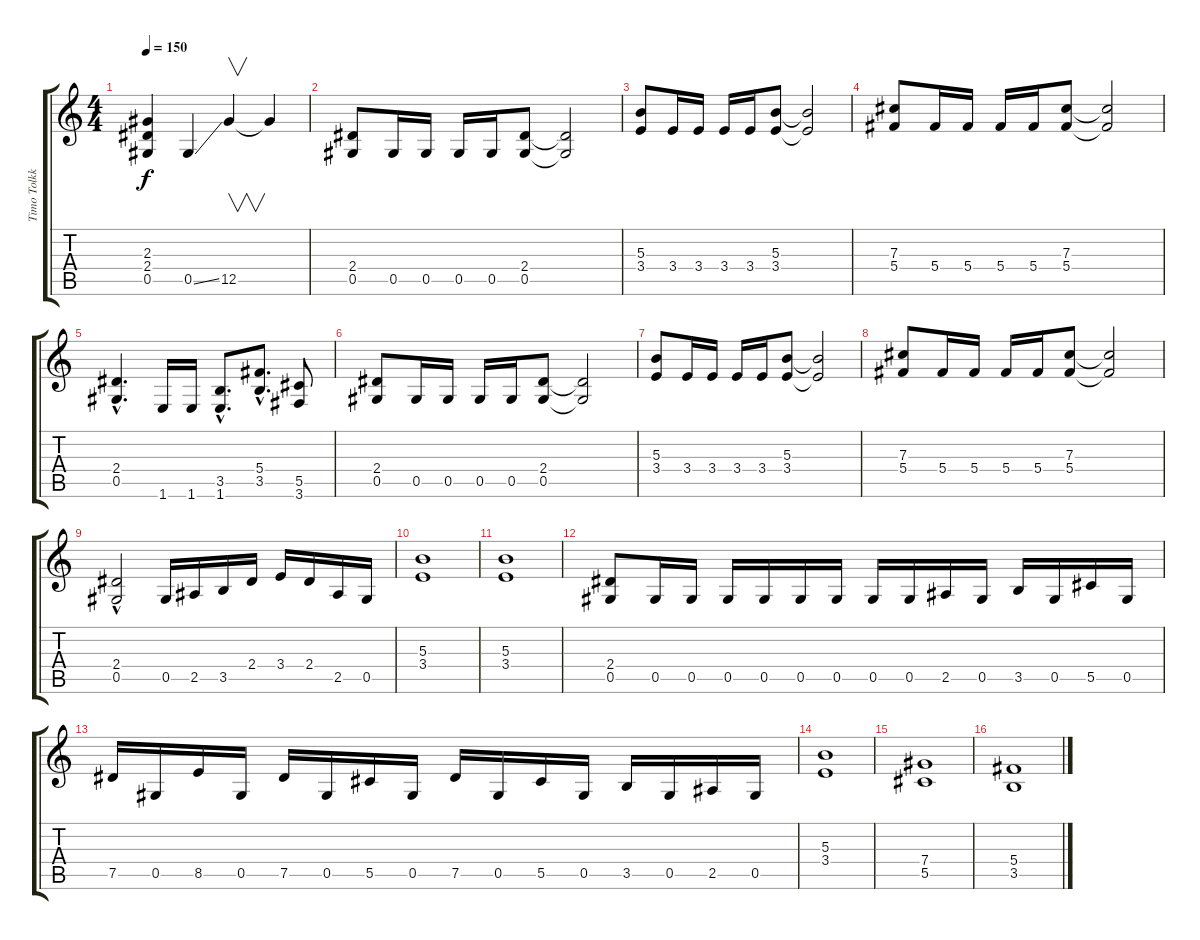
\track ("Timo Tolkki" "Timo Tolkk") {instrument distortionguitar}
\staff {score tabs}
\tuning (Eb4 Bb3 Gb3 Db3 Ab2 Eb2) {hide}
\ts (4 4)
\tempo 150
\clef g2
\ks c
(2.3 2.4 0.5).4{dy f} 0.5{ss}.4 12.5.4{v} 12.5{t}.4 |
(2.4 0.5).8 0.5.16 0.5.16 0.5.16 0.5.16 (2.4 0.5).8 (2.4{t} 0.5{t}).2 |
(5.3 3.4).8 3.4.16 3.4.16 3.4.16 3.4.16 (5.3 3.4).8 (5.3{t} 3.4{t}).2 |
(7.3 5.4).8 5.4.16 5.4.16 5.4.16 5.4.16 (7.3 5.4).8 (7.3{t} 5.4{t}).2 |
(2.4{hac} 0.5{hac}).4{d} 1.6.16 1.6.16 (3.5{hac} 1.6{hac}).8{d} (5.4{hac} 3.5{hac}).8{d} (5.5 3.6).8 |
(2.4 0.5).8 0.5.16 0.5.16 0.5.16 0.5.16 (2.4 0.5).8 (2.4{t} 0.5{t}).2 |
(5.3 3.4).8 3.4.16 3.4.16 3.4.16 3.4.16 (5.3 3.4).8 (5.3{t} 3.4{t}).2 |
(7.3 5.4).8 5.4.16 5.4.16 5.4.16 5.4.16 (7.3 5.4).8 (7.3{t} 5.4{t}).2 |
(2.4 0.5{hac}).2 0.5.16 2.5.16 3.5.16 2.4.16 3.4.16 2.4.16 2.5.16 0.5.16 |
(5.3 3.4).1 |
(5.3 3.4).1 |
(2.4 0.5).8 0.5.16 0.5.16 0.5.16 0.5.16 0.5.16 0.5.16 0.5.16 0.5.16 2.5.16 0.5.16 3.5.16 0.5.16 5.5.16 0.5.16 |
7.5.16 0.5.16 8.5.16 0.5.16 7.5.16 0.5.16 5.5.16 0.5.16 7.5.16 0.5.16 5.5.16 0.5.16 3.5.16 0.5.16 2.5.16 0.5.16 |
(5.3 3.4).1 |
(7.4 5.5).1 |
(5.4 3.5).1
